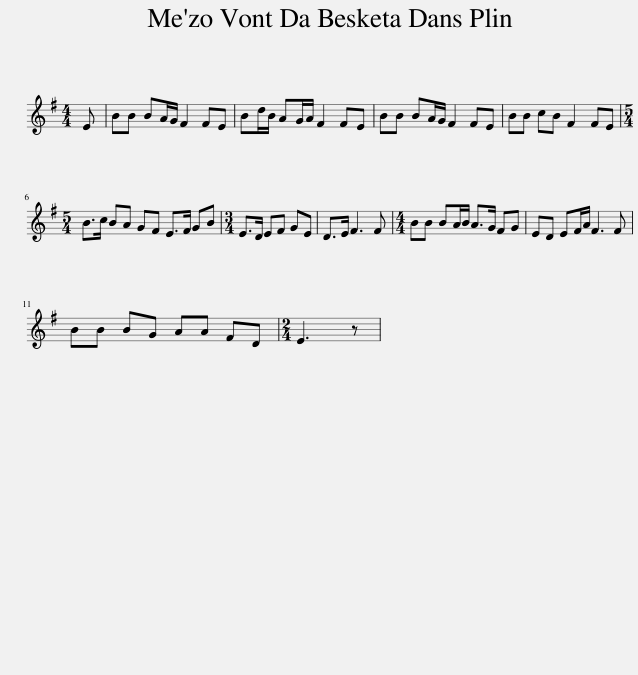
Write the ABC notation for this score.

X:1
L:1/8
M:4/4
I:linebreak $
K:Emin
V:1 treble
V:1
 E | BB BA/G/ F2 FE | Bd/B/ AG/A/ F2 FE | BB BA/G/ F2 FE | BB cB F2 FE |$ %5
[M:5/4] B>c BA GF E>F GB |[M:3/4] E>D EF GE | D>E F3 F |[M:4/4] BB BA/B/ A>G FG | ED EF/A/ F3 F |$ %10
 BB BG AA FD |[M:2/4] E3 z | %12
